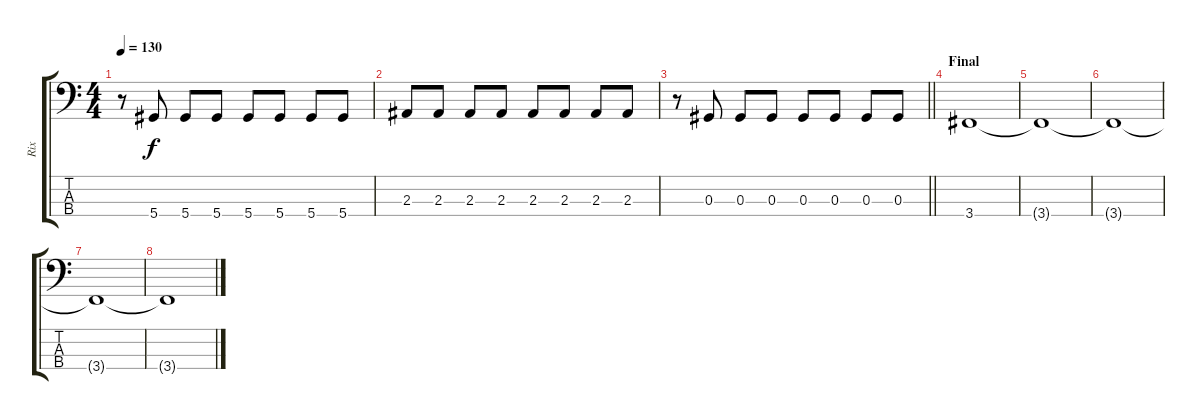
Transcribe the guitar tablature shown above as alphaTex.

\track ("Rix" "Rix") {instrument electricbasspick}
\staff {score tabs}
\tuning (Gb2 Db2 Ab1 Eb1) {hide}
\ts (4 4)
\tempo 130
\clef f4
\ks c
r.8{dy f} 5.4.8 5.4.8 5.4.8 5.4.8 5.4.8 5.4.8 5.4.8 |
2.3.8 2.3.8 2.3.8 2.3.8 2.3.8 2.3.8 2.3.8 2.3.8 |
\barLineRight lightlight
r.8 0.3.8 0.3.8 0.3.8 0.3.8 0.3.8 0.3.8 0.3.8 |
\section ("" "Final")
3.4.1 |
3.4{t}.1 |
3.4{t}.1 |
3.4{t}.1 |
3.4{t}.1
